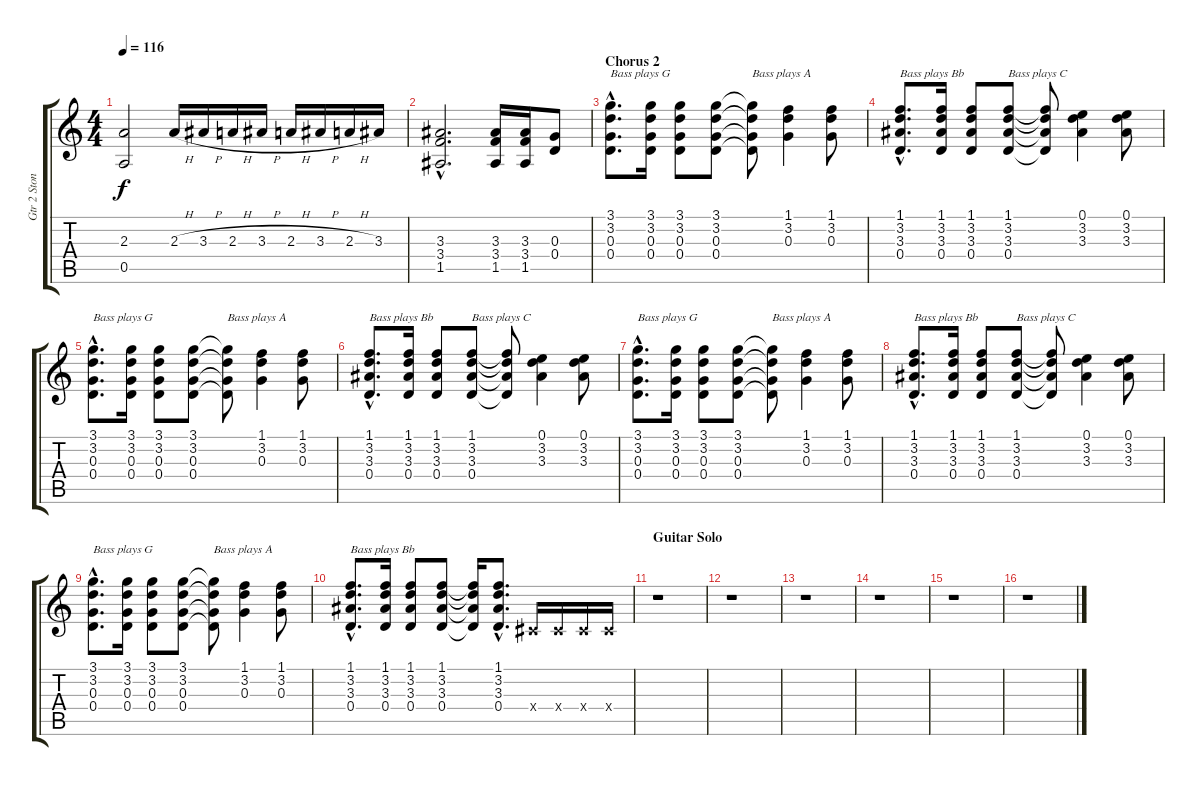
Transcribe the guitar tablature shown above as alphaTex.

\track ("Gtr 2 Stone Gossard" "Gtr 2 Ston") {instrument overdrivenguitar}
\staff {score tabs}
\tuning (E4 B3 G3 D3 A2 E2) {hide}
\ts (4 4)
\tempo 116
\clef g2
\ks c
(2.3 0.5).2{dy f} 2.3{h}.16 3.3{h}.16 2.3{h}.16 3.3{h}.16 2.3{h}.16 3.3{h}.16 2.3{h}.16 3.3.16 |
(3.3{hac} 3.4{hac} 1.5{hac}).2{d} (3.3 3.4 1.5).16 (3.3 3.4 1.5).16 (0.3 0.4).8 |
\section ("" "Chorus 2")
(3.1{hac} 3.2{hac} 0.3{hac} 0.4{hac}).8{d txt "Bass plays G"} (3.1 3.2 0.3 0.4).16 (3.1 3.2 0.3 0.4).8 (3.1 3.2 0.3 0.4).8 (3.1{t} 3.2{t} 0.3{t} 0.4{t}).8{txt "Bass plays A"} (1.1 3.2 0.3).4 (1.1 3.2 0.3).8 |
(1.1{hac} 3.2{hac} 3.3{hac} 0.4{hac}).8{d txt "Bass plays Bb"} (1.1 3.2 3.3 0.4).16 (1.1 3.2 3.3 0.4).8 (1.1 3.2 3.3 0.4).8{txt "Bass plays C"} (1.1{t} 3.2{t} 3.3{t} 0.4{t}).8 (0.1 3.2 3.3).4 (0.1 3.2 3.3).8 |
(3.1{hac} 3.2{hac} 0.3{hac} 0.4{hac}).8{d txt "Bass plays G"} (3.1 3.2 0.3 0.4).16 (3.1 3.2 0.3 0.4).8 (3.1 3.2 0.3 0.4).8 (3.1{t} 3.2{t} 0.3{t} 0.4{t}).8{txt "Bass plays A"} (1.1 3.2 0.3).4 (1.1 3.2 0.3).8 |
(1.1{hac} 3.2{hac} 3.3{hac} 0.4{hac}).8{d txt "Bass plays Bb"} (1.1 3.2 3.3 0.4).16 (1.1 3.2 3.3 0.4).8 (1.1 3.2 3.3 0.4).8{txt "Bass plays C"} (1.1{t} 3.2{t} 3.3{t} 0.4{t}).8 (0.1 3.2 3.3).4 (0.1 3.2 3.3).8 |
(3.1{hac} 3.2{hac} 0.3{hac} 0.4{hac}).8{d txt "Bass plays G"} (3.1 3.2 0.3 0.4).16 (3.1 3.2 0.3 0.4).8 (3.1 3.2 0.3 0.4).8 (3.1{t} 3.2{t} 0.3{t} 0.4{t}).8{txt "Bass plays A"} (1.1 3.2 0.3).4 (1.1 3.2 0.3).8 |
(1.1{hac} 3.2{hac} 3.3{hac} 0.4{hac}).8{d txt "Bass plays Bb"} (1.1 3.2 3.3 0.4).16 (1.1 3.2 3.3 0.4).8 (1.1 3.2 3.3 0.4).8{txt "Bass plays C"} (1.1{t} 3.2{t} 3.3{t} 0.4{t}).8 (0.1 3.2 3.3).4 (0.1 3.2 3.3).8 |
(3.1{hac} 3.2{hac} 0.3{hac} 0.4{hac}).8{d txt "Bass plays G"} (3.1 3.2 0.3 0.4).16 (3.1 3.2 0.3 0.4).8 (3.1 3.2 0.3 0.4).8 (3.1{t} 3.2{t} 0.3{t} 0.4{t}).8{txt "Bass plays A"} (1.1 3.2 0.3).4 (1.1 3.2 0.3).8 |
(1.1{hac} 3.2{hac} 3.3{hac} 0.4{hac}).8{d txt "Bass plays Bb"} (1.1 3.2 3.3 0.4).16 (1.1 3.2 3.3 0.4).8 (1.1 3.2 3.3 0.4).8 (1.1{t} 3.2{t} 3.3{t} 0.4{t}).16 (1.1{hac} 3.2{hac} 3.3{hac} 0.4{hac}).8{d} -1.4{x}.16 -1.4{x}.16 -1.4{x}.16 -1.4{x}.16 |
\section ("" "Guitar Solo")
r.1 |
r.1 |
r.1 |
r.1 |
r.1 |
r.1
